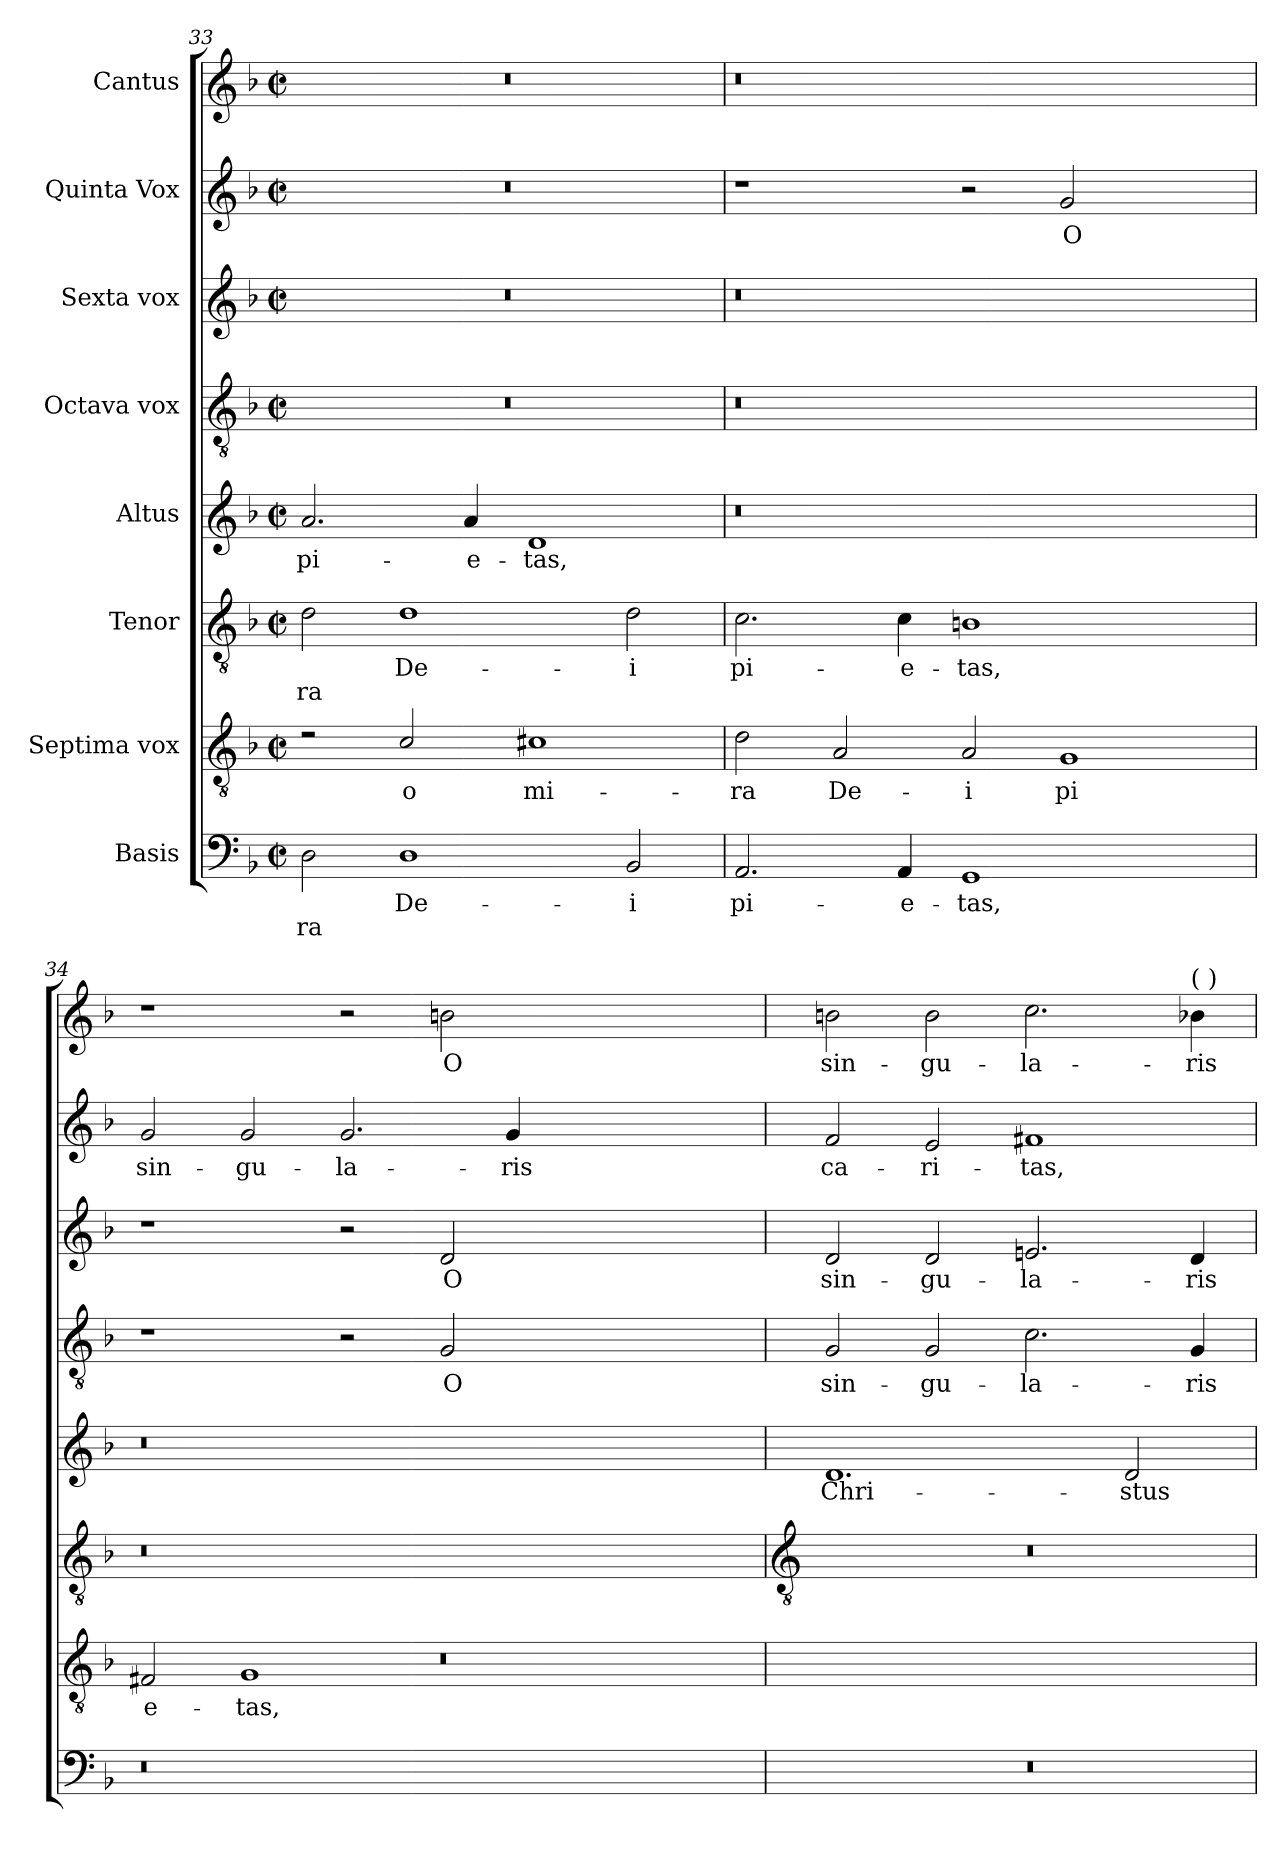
**kern	**text	**text	**kern	**text	**kern	**text	**text	**kern	**text	**kern	**text	**kern	**text	**kern	**text	**kern	**text
*part8	*part8	*part8	*part7	*part7	*part6	*part6	*part6	*part5	*part5	*part4	*part4	*part3	*part3	*part2	*part2	*part1	*part1
*staff8	*staff8	*staff8	*staff7	*staff7	*staff6	*staff6	*staff6	*staff5	*staff5	*staff4	*staff4	*staff3	*staff3	*staff2	*staff2	*staff1	*staff1
*I"Basis	*	*	*I"Septima vox	*	*I"Tenor	*	*	*I"Altus	*	*I"Octava vox	*	*I"Sexta vox	*	*I"Quinta Vox	*	*I"Cantus	*
*clefF4	*	*	*clefGv2	*	*clefGv2	*	*	*clefG2	*	*clefGv2	*	*clefG2	*	*clefG2	*	*clefG2	*
*k[b-]	*	*	*k[b-]	*	*k[b-]	*	*	*k[b-]	*	*k[b-]	*	*k[b-]	*	*k[b-]	*	*k[b-]	*
*F:	*	*	*F:	*	*F:	*	*	*F:	*	*F:	*	*F:	*	*F:	*	*F:	*
*M4/2	*	*	*M4/2	*	*M4/2	*	*	*M4/2	*	*M4/2	*	*M4/2	*	*M4/2	*	*M4/2	*
*met(c|)	*	*	*met(c|)	*	*met(c|)	*	*	*met(c|)	*	*met(c|)	*	*met(c|)	*	*met(c|)	*	*met(c|)	*
=33	=33	=33	=33	=33	=33	=33	=33	=33	=33	=33	=33	=33	=33	=33	=33	=33	=33
!	!	!LO:LY:b	!	!	!	!	!LO:LY:b	!	!LO:LY:b	!	!	!	!	!	!	!	!
*	*	*	*^	*	*	*	*	*	*	*	*	*	*	*	*	*	*
2D	.	-ra	2r	0ryy	.	2d	.	-ra	2.a	pi-	0r	.	0r	.	0r	.	0r	.
!	!LO:LY:b	!	!	!	!LO:LY:b	!	!LO:LY:b	!	!	!	!	!	!	!	!	!	!	!
1D	De-	.	2c	.	o	1d	De-	.	.	.	.	.	.	.	.	.	.	.
!	!	!	!	!	!	!	!	!	!	!LO:LY:b	!	!	!	!	!	!	!	!
.	.	.	.	.	.	.	.	.	4a	-e-	.	.	.	.	.	.	.	.
!	!	!	!	!	!LO:LY:b	!	!	!	!	!LO:LY:b	!	!	!	!	!	!	!	!
.	.	.	1c#X	.	mi-	.	.	.	1d	-tas,	.	.	.	.	.	.	.	.
!	!LO:LY:b	!	!	!	!	!	!LO:LY:b	!	!	!	!	!	!	!	!	!	!	!
2BB-	-i	.	.	.	.	2d	-i	.	.	.	.	.	.	.	.	.	.	.
=34	=34	=34	=34	=34	=34	=34	=34	=34	=34	=34	=34	=34	=34	=34	=34	=34	=34	=34
!	!LO:LY:b	!	!	!	!LO:LY:b	!	!LO:LY:b	!	!	!	!	!	!	!	!	!	!	!
2.AA	pi-	.	2d	0ryy	-ra	2.c	pi-	.	0r	.	0r	.	0r	.	1r	.	0r	.
!	!	!	!	!	!LO:LY:b	!	!	!	!	!	!	!	!	!	!	!	!	!
.	.	.	2A	.	De-	.	.	.	.	.	.	.	.	.	.	.	.	.
!	!LO:LY:b	!	!	!	!	!	!LO:LY:b	!	!	!	!	!	!	!	!	!	!	!
4AA	-e-	.	.	.	.	4c	-e-	.	.	.	.	.	.	.	.	.	.	.
!	!LO:LY:b	!	!	!	!LO:LY:b	!	!LO:LY:b	!	!	!	!	!	!	!	!	!	!	!
1GG	-tas,	.	2A	.	-i	1Bn	-tas,	.	.	.	.	.	.	.	2r	.	.	.
!	!	!	!	!	!LO:LY:b	!	!	!	!	!	!	!	!	!	!	!LO:LY:b	!	!
.	.	.	1G	.	pi	.	.	.	.	.	.	.	.	.	2g	O	.	.
2ryy	.	.	.	2ryy	.	2ryy	.	.	2ryy	.	2ryy	.	2ryy	.	2ryy	.	2ryy	.
!!LO:LB:g=z
=34A	=34A	=34A	=34A	=34A	=34A	=34A	=34A	=34A	=34A	=34A	=34A	=34A	=34A	=34A	=34A	=34A	=34A	=34A
!	!	!	!	!	!LO:LY:b	!	!	!	!	!	!	!	!	!	!	!LO:LY:b	!	!
0r	.	.	2F#X	0ryy	e-	0r	.	.	0r	.	1r	.	1r	.	2g	sin-	1r	.
!	!	!	!	!	!LO:LY:b	!	!	!	!	!	!	!	!	!	!	!LO:LY:b	!	!
.	.	.	1G	.	-tas,	.	.	.	.	.	.	.	.	.	2g	-gu-	.	.
!	!	!	!	!	!	!	!	!	!	!	!	!	!	!	!	!LO:LY:b	!	!
.	.	.	.	.	.	.	.	.	.	.	2r	.	2r	.	2.g	-la-	2r	.
!	!	!	!	!	!	!	!	!	!	!	!	!LO:LY:b	!	!LO:LY:b	!	!	!	!LO:LY:b
.	.	.	0r	.	.	.	.	.	.	.	2G	O	2d	O	.	.	2bn	O
!	!	!	!	!	!	!	!	!	!	!	!	!	!	!	!	!LO:LY:b	!	!
.	.	.	.	.	.	.	.	.	.	.	.	.	.	.	4g	-ris	.	.
1.ryy	.	.	.	1.ryy	.	1.ryy	.	.	1.ryy	.	1.ryy	.	1.ryy	.	1.ryy	.	1.ryy	.
*	*	*	*v	*v	*	*	*	*	*	*	*	*	*	*	*	*	*	*
!!LO:LB:g=z
=35A	=35A	=35A	=35A	=35A	=35A	=35A	=35A	=35A	=35A	=35A	=35A	=35A	=35A	=35A	=35A	=35A	=35A
*	*	*	*	*	*clefGv2	*	*	*	*	*	*	*	*	*	*	*	*
*	*	*	*^	*	*	*	*	*	*	*	*	*	*	*	*	*	*
!	!	!	!	!	!	!	!	!	!	!LO:LY:b	!	!LO:LY:b	!	!LO:LY:b	!	!LO:LY:b	!	!LO:LY:b
*	*	*	*v	*v	*	*	*	*	*	*	*	*	*	*	*	*	*	*
0r	.	.	0ryy	.	0r	.	.	1.d	Chri-	2G	sin-	2d	sin-	2f	ca-	2b	sin-
!	!	!	!	!	!	!	!	!	!	!	!LO:LY:b	!	!LO:LY:b	!	!LO:LY:b	!	!LO:LY:b
.	.	.	.	.	.	.	.	.	.	2G	-gu-	2d	-gu-	2e	-ri-	2b	-gu-
!	!	!	!	!	!	!	!	!	!	!	!LO:LY:b	!	!LO:LY:b	!	!LO:LY:b	!	!LO:LY:b
.	.	.	.	.	.	.	.	.	.	2.c	-la-	2.en	-la-	1f#X	-tas,	2.cc	-la-
!	!	!	!	!	!	!	!	!	!LO:LY:b	!	!	!	!	!	!	!	!
.	.	.	.	.	.	.	.	2d	-stus	.	.	.	.	.	.	.	.
!	!	!	!	!	!	!	!	!	!	!	!	!	!	!	!	!LO:TX:a:t=(  )	!
!	!	!	!	!	!	!	!	!	!	!	!LO:LY:b	!	!LO:LY:b	!	!	!	!LO:LY:b
.	.	.	.	.	.	.	.	.	.	4G	-ris	4d	-ris	.	.	4b-	-ris
=	=	=	=	=	=	=	=	=	=	=	=	=	=	=	=	=	=
*-	*-	*-	*-	*-	*-	*-	*-	*-	*-	*-	*-	*-	*-	*-	*-	*-	*-
